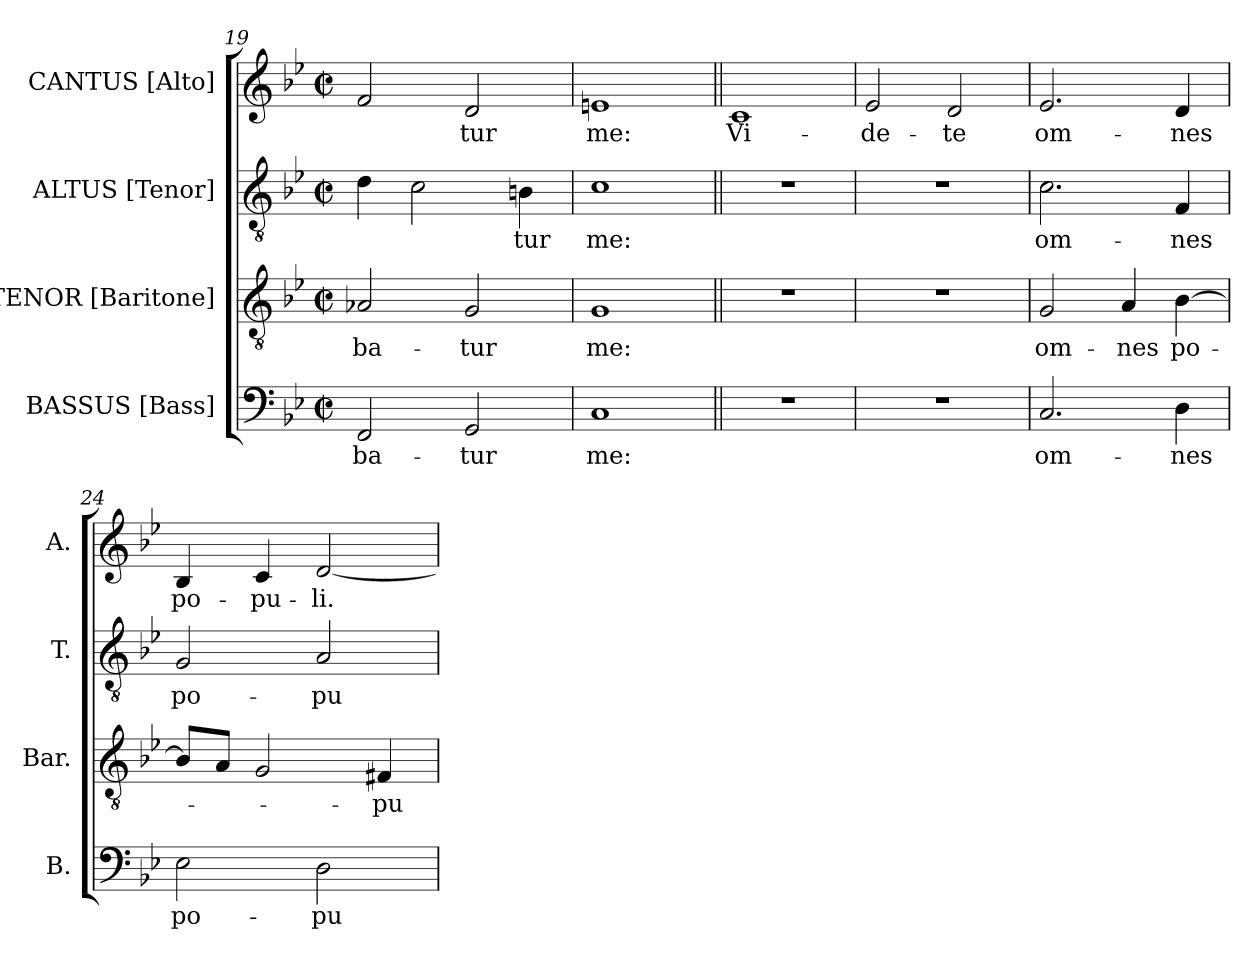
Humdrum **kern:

**kern	**text	**kern	**text	**kern	**text	**kern	**text
*part4	*part4	*part3	*part3	*part2	*part2	*part1	*part1
*staff4	*staff4	*staff3	*staff3	*staff2	*staff2	*staff1	*staff1
*I"BASSUS [Bass]	*	*I"TENOR [Baritone]	*	*I"ALTUS [Tenor]	*	*I"CANTUS [Alto]	*
*I'B.	*	*I'Bar.	*	*I'T.	*	*I'A.	*
*clefF4	*	*clefGv2	*	*clefGv2	*	*clefG2	*
*	*	*ITrd7c12	*	*ITrd7c12	*	*	*
*k[b-e-]	*	*k[b-e-]	*	*k[b-e-]	*	*k[b-e-]	*
*g:	*	*g:	*	*g:	*	*g:	*
*M2/2	*	*M2/2	*	*M2/2	*	*M2/2	*
*met(c|)	*	*met(c|)	*	*met(c|)	*	*met(c|)	*
=19	=19	=19	=19	=19	=19	=19	=19
!	!LO:LY:b:color=#000000	!	!	!	!	!	!
!	!	!	!LO:LY:b:color=#000000	!	!	!	!
2FFi/	-ba-	2AA-Xi/	-ba-	4Di\	.	2fi/	.
.	.	.	.	2Ci\	.	.	.
!	!LO:LY:b:color=#000000	!	!	!	!	!	!
!	!	!	!LO:LY:b:color=#000000	!	!	!	!
!	!	!	!	!	!	!	!LO:LY:b:color=#000000
2GGi/	-tur	2GGi/	-tur	.	.	2di/	-tur
!	!	!	!	!	!LO:LY:b:color=#000000	!	!
.	.	.	.	4BBni\	-tur	.	.
=20	=20	=20	=20	=20	=20	=20	=20
!	!LO:LY:b:color=#000000	!	!	!	!	!	!
!	!	!	!LO:LY:b:color=#000000	!	!	!	!
!	!	!	!	!	!LO:LY:b:color=#000000	!	!
!	!	!	!	!	!	!	!LO:LY:b:color=#000000
1Ci	me:	1GGi	me:	1Ci	me:	1eni	me:
!!LO:PB:g=z
=21||	=21||	=21||	=21||	=21||	=21||	=21||	=21||
!	!	!	!	!	!	!	!LO:LY:b:color=#000000
1r	.	1r	.	1r	.	1ci	Vi-
=22	=22	=22	=22	=22	=22	=22	=22
!	!	!	!	!	!	!	!LO:LY:b:color=#000000
1r	.	1r	.	1r	.	2e-i/	-de-
!	!	!	!	!	!	!	!LO:LY:b:color=#000000
.	.	.	.	.	.	2di/	-te
=23	=23	=23	=23	=23	=23	=23	=23
!	!LO:LY:b:color=#000000	!	!	!	!	!	!
!	!	!	!LO:LY:b:color=#000000	!	!	!	!
!	!	!	!	!	!LO:LY:b:color=#000000	!	!
!	!	!	!	!	!	!	!LO:LY:b:color=#000000
2.Ci/	om-	2GGi/	om-	2.Ci\	om-	2.e-i/	om-
!	!	!	!LO:LY:b:color=#000000	!	!	!	!
.	.	4AAi/	-nes	.	.	.	.
!	!LO:LY:b:color=#000000	!	!	!	!	!	!
!	!	!	!LO:LY:b:color=#000000	!	!	!	!
!	!	!	!	!	!LO:LY:b:color=#000000	!	!
!	!	!	!	!	!	!	!LO:LY:b:color=#000000
4Di\	-nes	[4BB-i\	po-	4FFi/	-nes	4di/	-nes
=24	=24	=24	=24	=24	=24	=24	=24
!	!LO:LY:b:color=#000000	!	!	!	!	!	!
!	!	!	!	!	!LO:LY:b:color=#000000	!	!
!	!	!	!	!	!	!	!LO:LY:b:color=#000000
2E-i\	po-	8BB-i/L]	.	2GGi/	po-	4B-i/	po-
.	.	8AAi/J	.	.	.	.	.
!	!	!	!	!	!	!	!LO:LY:b:color=#000000
.	.	2GGi/	.	.	.	4ci/	-pu-
!	!LO:LY:b:color=#000000	!	!	!	!	!	!
!	!	!	!	!	!LO:LY:b:color=#000000	!	!
!	!	!	!	!	!	!	!LO:LY:b:color=#000000
2Di\	-pu-	.	.	2AAi/	-pu-	[2di/	-li.
!	!	!	!LO:LY:b:color=#000000	!	!	!	!
.	.	4FF#Xi/	-pu-	.	.	.	.
=	=	=	=	=	=	=	=
*-	*-	*-	*-	*-	*-	*-	*-
